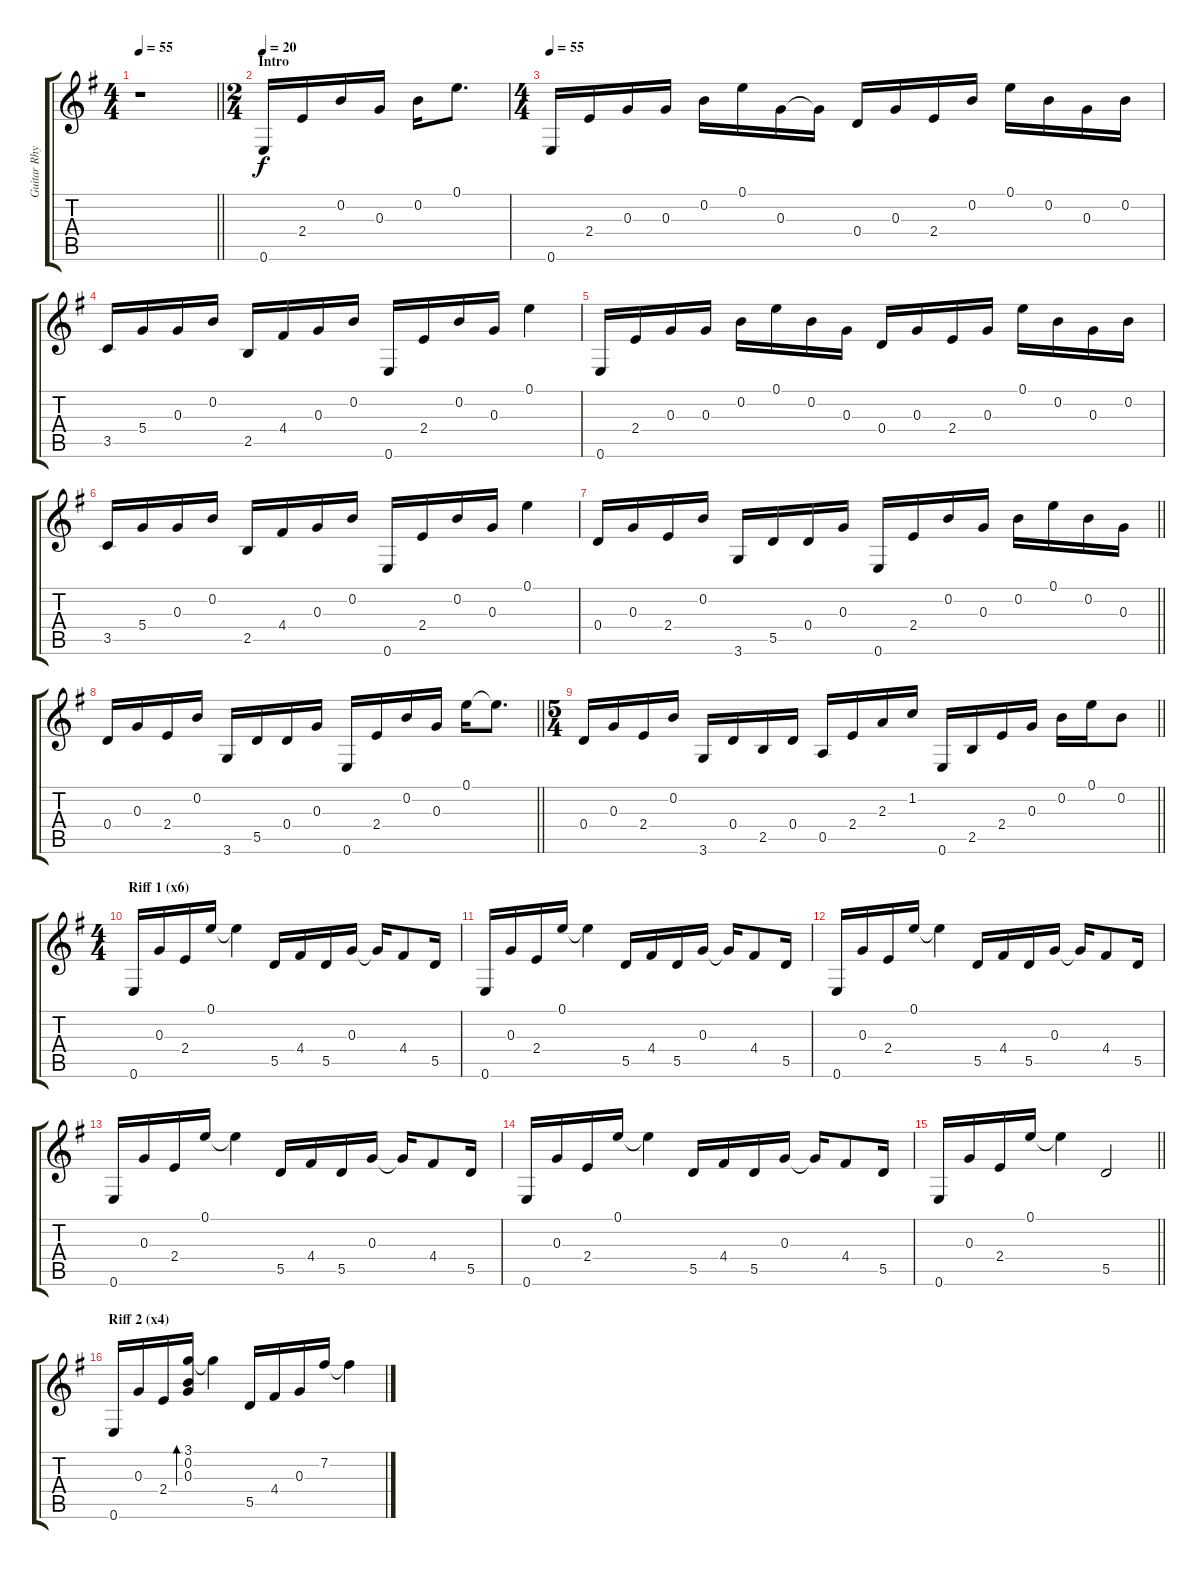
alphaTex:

\track ("Guitar Rhythm" "Guitar Rhy") {instrument acousticguitarsteel}
\staff {score tabs}
\tuning (E4 B3 G3 D3 A2 E2) {hide}
\ts (4 4)
\tempo 55
\clef g2
\barLineRight lightlight
\ks eminor
r.1{dy f instrument acousticguitarsteel} |
\ts (2 4)
\section ("" "Intro")
\tempo 20
0.6.16 2.4.16 0.2.16 0.3.16 0.2.16 0.1.8{d} |
\ts (4 4)
\tempo 55
0.6.16 2.4.16 0.3.16 0.3.16 0.2.16 0.1.16 0.3.16 0.3{t}.16 0.4.16 0.3.16 2.4.16 0.2.16 0.1.16 0.2.16 0.3.16 0.2.16 |
3.5.16 5.4.16 0.3.16 0.2.16 2.5.16 4.4.16 0.3.16 0.2.16 0.6.16 2.4.16 0.2.16 0.3.16 0.1.4 |
0.6.16 2.4.16 0.3.16 0.3.16 0.2.16 0.1.16 0.2.16 0.3.16 0.4.16 0.3.16 2.4.16 0.3.16 0.1.16 0.2.16 0.3.16 0.2.16 |
3.5.16 5.4.16 0.3.16 0.2.16 2.5.16 4.4.16 0.3.16 0.2.16 0.6.16 2.4.16 0.2.16 0.3.16 0.1.4 |
\barLineRight lightlight
0.4.16 0.3.16 2.4.16 0.2.16 3.6.16 5.5.16 0.4.16 0.3.16 0.6.16 2.4.16 0.2.16 0.3.16 0.2.16 0.1.16 0.2.16 0.3.16 |
\barLineRight lightlight
0.4.16 0.3.16 2.4.16 0.2.16 3.6.16 5.5.16 0.4.16 0.3.16 0.6.16 2.4.16 0.2.16 0.3.16 0.1.16 0.1{t}.8{d} |
\ts (5 4)
\barLineRight lightlight
0.4.16 0.3.16 2.4.16 0.2.16 3.6.16 0.4.16 2.5.16 0.4.16 0.5.16 2.4.16 2.3.16 1.2.16 0.6.16 2.5.16 2.4.16 0.3.16 0.2.16 0.1.16 0.2.8 |
\ts (4 4)
\section ("" "Riff 1 (x6)")
0.6.16 0.3.16 2.4.16 0.1.16 0.1{t}.4 5.5.16 4.4.16 5.5.16 0.3.16 0.3{t}.16 4.4.8 5.5.16 |
0.6.16 0.3.16 2.4.16 0.1.16 0.1{t}.4 5.5.16 4.4.16 5.5.16 0.3.16 0.3{t}.16 4.4.8 5.5.16 |
0.6.16 0.3.16 2.4.16 0.1.16 0.1{t}.4 5.5.16 4.4.16 5.5.16 0.3.16 0.3{t}.16 4.4.8 5.5.16 |
0.6.16 0.3.16 2.4.16 0.1.16 0.1{t}.4 5.5.16 4.4.16 5.5.16 0.3.16 0.3{t}.16 4.4.8 5.5.16 |
0.6.16 0.3.16 2.4.16 0.1.16 0.1{t}.4 5.5.16 4.4.16 5.5.16 0.3.16 0.3{t}.16 4.4.8 5.5.16 |
\barLineRight lightlight
0.6.16 0.3.16 2.4.16 0.1.16 0.1{t}.4 5.5.2 |
\section ("" "Riff 2 (x4)")
0.6.16 0.3.16 2.4.16 (3.1 0.2 0.3).16{bd 480} 3.1{t}.4 5.5.16 4.4.16 0.3.16 7.2.16 7.2{t}.4
